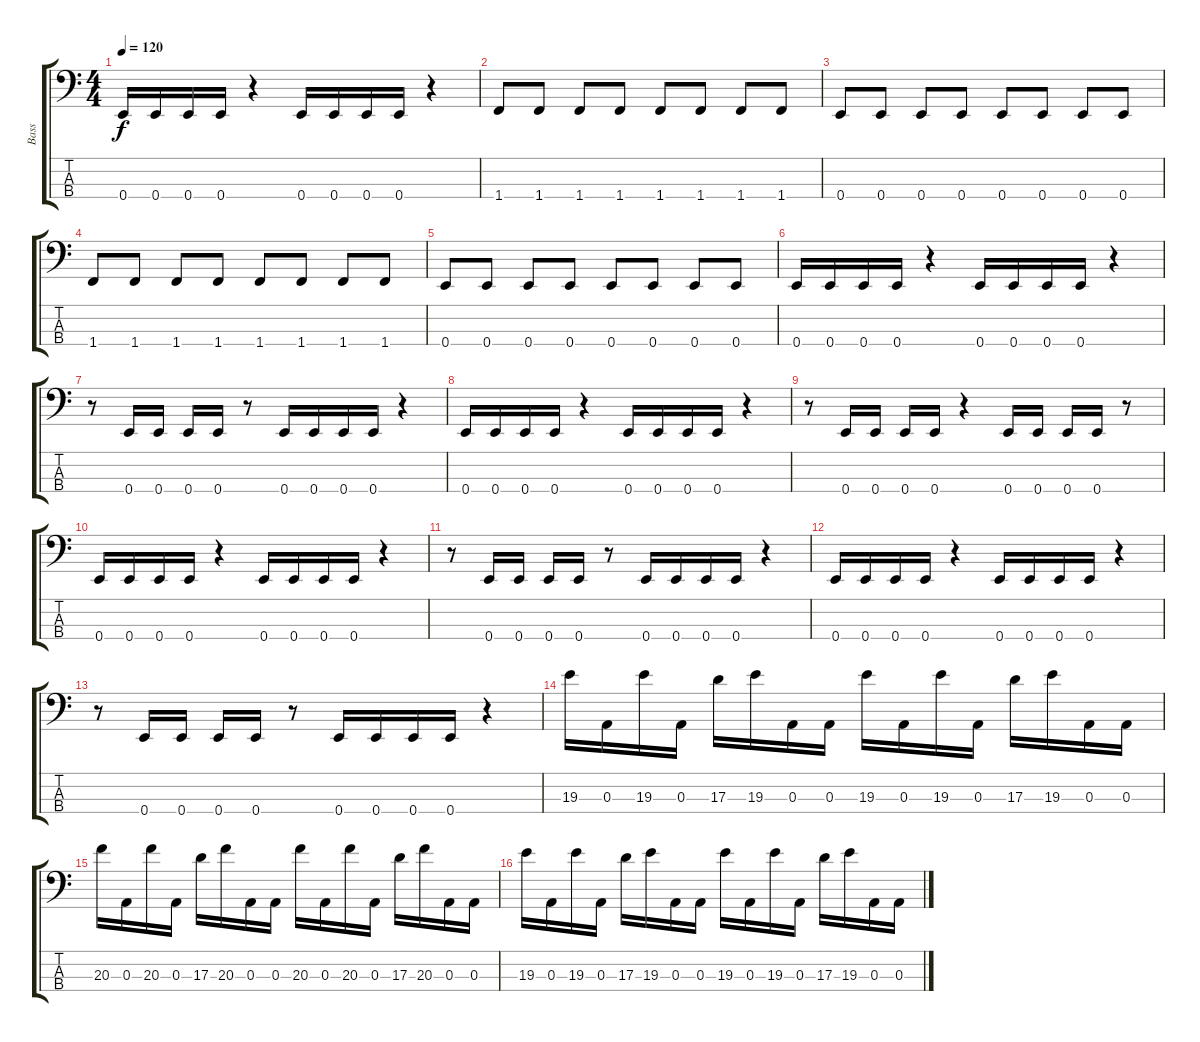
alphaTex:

\track ("Bass" "Bass") {instrument electricbassfinger}
\staff {score tabs}
\tuning (G2 D2 A1 E1) {hide}
\ts (4 4)
\tempo 120
\clef f4
\ks c
0.4.16{dy f} 0.4.16 0.4.16 0.4.16 r.4 0.4.16 0.4.16 0.4.16 0.4.16 r.4 |
1.4.8 1.4.8 1.4.8 1.4.8 1.4.8 1.4.8 1.4.8 1.4.8 |
0.4.8 0.4.8 0.4.8 0.4.8 0.4.8 0.4.8 0.4.8 0.4.8 |
1.4.8 1.4.8 1.4.8 1.4.8 1.4.8 1.4.8 1.4.8 1.4.8 |
0.4.8 0.4.8 0.4.8 0.4.8 0.4.8 0.4.8 0.4.8 0.4.8 |
0.4.16 0.4.16 0.4.16 0.4.16 r.4 0.4.16 0.4.16 0.4.16 0.4.16 r.4 |
r.8 0.4.16 0.4.16 0.4.16 0.4.16 r.8 0.4.16 0.4.16 0.4.16 0.4.16 r.4 |
0.4.16 0.4.16 0.4.16 0.4.16 r.4 0.4.16 0.4.16 0.4.16 0.4.16 r.4 |
r.8 0.4.16 0.4.16 0.4.16 0.4.16 r.4 0.4.16 0.4.16 0.4.16 0.4.16 r.8 |
0.4.16 0.4.16 0.4.16 0.4.16 r.4 0.4.16 0.4.16 0.4.16 0.4.16 r.4 |
r.8 0.4.16 0.4.16 0.4.16 0.4.16 r.8 0.4.16 0.4.16 0.4.16 0.4.16 r.4 |
0.4.16 0.4.16 0.4.16 0.4.16 r.4 0.4.16 0.4.16 0.4.16 0.4.16 r.4 |
r.8 0.4.16 0.4.16 0.4.16 0.4.16 r.8 0.4.16 0.4.16 0.4.16 0.4.16 r.4 |
19.3.16 0.3.16 19.3.16 0.3.16 17.3.16 19.3.16 0.3.16 0.3.16 19.3.16 0.3.16 19.3.16 0.3.16 17.3.16 19.3.16 0.3.16 0.3.16 |
20.3.16 0.3.16 20.3.16 0.3.16 17.3.16 20.3.16 0.3.16 0.3.16 20.3.16 0.3.16 20.3.16 0.3.16 17.3.16 20.3.16 0.3.16 0.3.16 |
19.3.16 0.3.16 19.3.16 0.3.16 17.3.16 19.3.16 0.3.16 0.3.16 19.3.16 0.3.16 19.3.16 0.3.16 17.3.16 19.3.16 0.3.16 0.3.16
